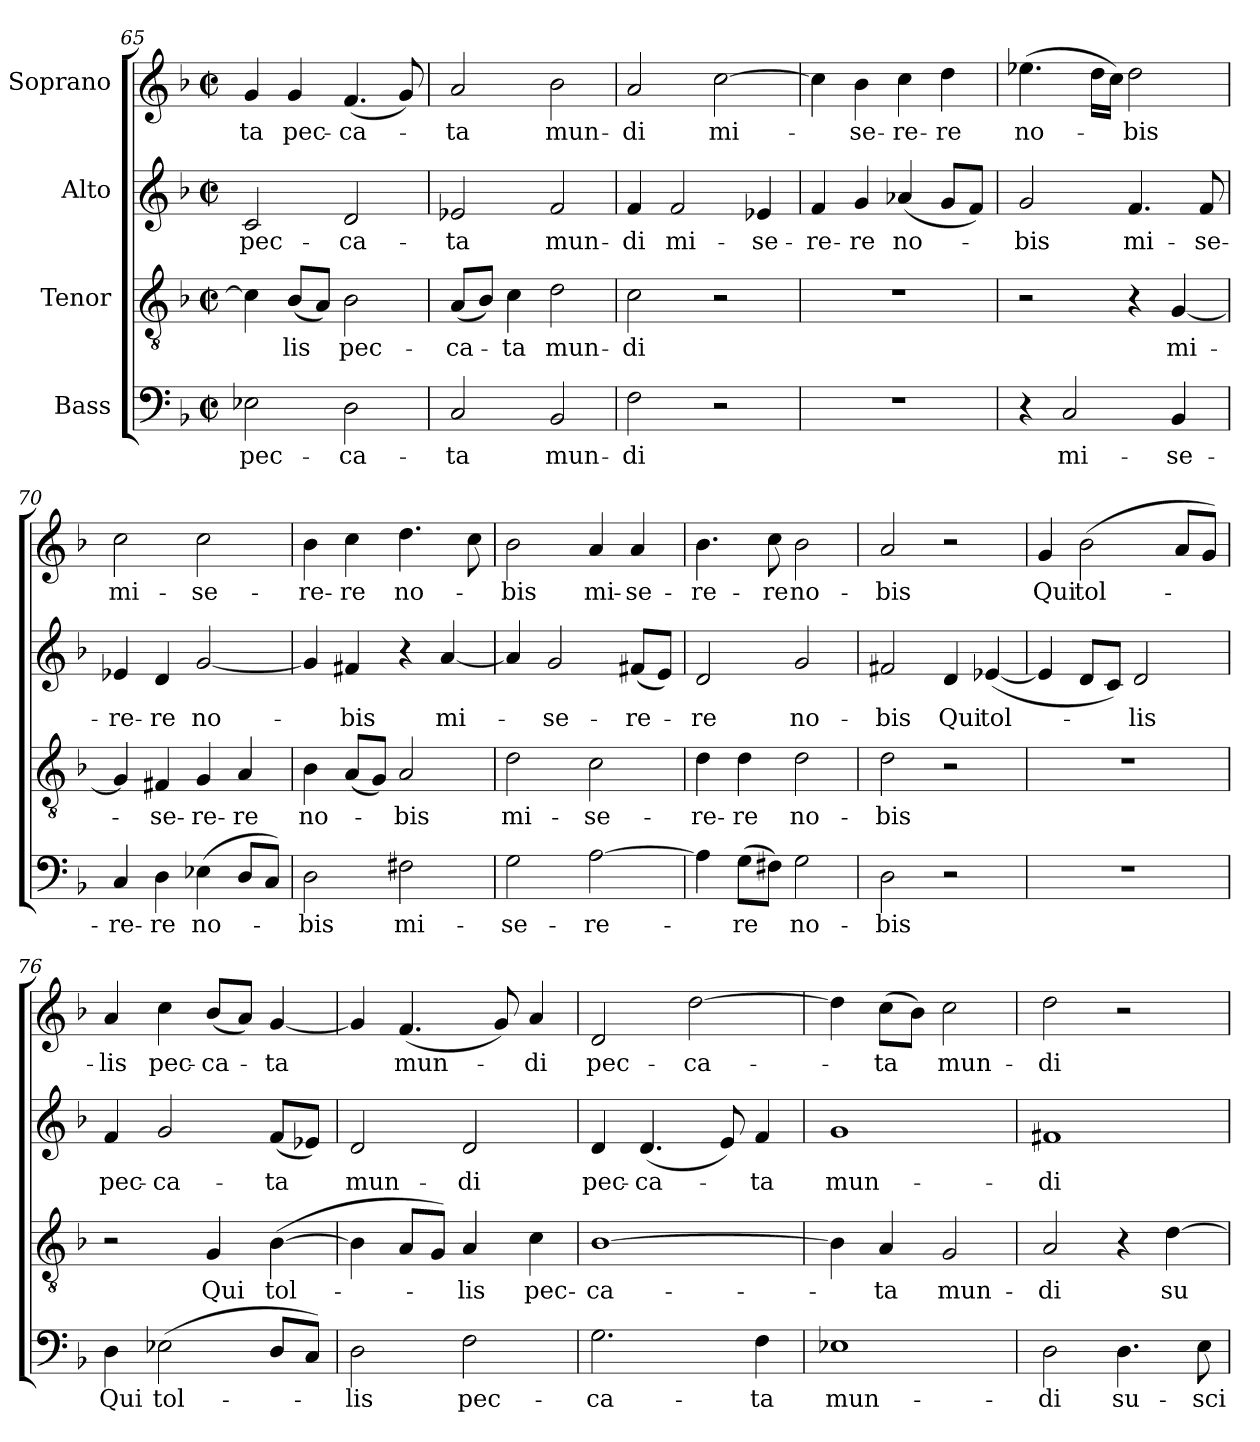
**kern	**text	**kern	**text	**kern	**text	**kern	**text
*part4	*part4	*part3	*part3	*part2	*part2	*part1	*part1
*staff4	*staff4	*staff3	*staff3	*staff2	*staff2	*staff1	*staff1
*I"Bass	*	*I"Tenor	*	*I"Alto	*	*I"Soprano	*
*clefF4	*	*clefGv2	*	*clefG2	*	*clefG2	*
*k[b-]	*	*k[b-]	*	*k[b-]	*	*k[b-]	*
*F:	*	*F:	*	*F:	*	*F:	*
*M2/2	*	*M2/2	*	*M2/2	*	*M2/2	*
*met(c|)	*	*met(c|)	*	*met(c|)	*	*met(c|)	*
=65	=65	=65	=65	=65	=65	=65	=65
2E-X\	pec-	4c\]	.	2c/	pec-	4g/	-ta
.	.	(8B-/L	-lis	.	.	4g/	pec-
.	.	8A/J)	.	.	.	.	.
2D\	-ca-	2B-\	pec-	2d/	-ca-	(4.f/	-ca-
.	.	.	.	.	.	8g/)	.
=66	=66	=66	=66	=66	=66	=66	=66
2C/	-ta	(8A/L	-ca-	2e-X/	-ta	2a/	-ta
.	.	8B-/J)	.	.	.	.	.
.	.	4c\	-ta	.	.	.	.
2BB-/	mun-	2d\	mun-	2f/	mun-	2b-\	mun-
!!LO:LB:g=z
=67	=67	=67	=67	=67	=67	=67	=67
2F\	-di	2c\	-di	4f/	-di	2a/	-di
.	.	.	.	2f/	mi-	.	.
2r	.	2r	.	.	.	[2cc\	mi-
.	.	.	.	4e-X/	-se-	.	.
=68	=68	=68	=68	=68	=68	=68	=68
1r	.	1r	.	4f/	-re-	4cc\]	.
.	.	.	.	4g/	-re	4b-\	-se-
.	.	.	.	(4a-X/	no-	4cc\	-re-
.	.	.	.	8g/L	.	4dd\	-re
.	.	.	.	8f/J)	.	.	.
=69	=69	=69	=69	=69	=69	=69	=69
4r	.	2r	.	2g/	-bis	(4.ee-X\	no-
2C/	mi-	.	.	.	.	.	.
.	.	.	.	.	.	16dd\LL	.
.	.	.	.	.	.	16cc\JJ)	.
.	.	4r	.	4.f/	mi-	2dd\	-bis
4BB-/	-se-	[4G/	mi-	.	.	.	.
.	.	.	.	8f/	-se-	.	.
=70	=70	=70	=70	=70	=70	=70	=70
4C/	-re-	4G/]	.	4e-X/	-re-	2cc\	mi-
4D\	-re	4F#X/	-se-	4d/	-re	.	.
(4E-X\	no-	4G/	-re-	[2g/	no-	2cc\	-se-
8D/L	.	4A/	-re	.	.	.	.
8C/J)	.	.	.	.	.	.	.
=71	=71	=71	=71	=71	=71	=71	=71
2D\	-bis	4B-\	no-	4g/]	.	4b-\	-re-
.	.	(8A/L	.	4f#X/	-bis	4cc\	-re
.	.	8G/J)	.	.	.	.	.
2F#X\	mi-	2A/	-bis	4r	.	4.dd\	no-
.	.	.	.	[4a/	mi-	.	.
.	.	.	.	.	.	8cc\	.
=72	=72	=72	=72	=72	=72	=72	=72
2G\	-se-	2d\	mi-	4a/]	.	2b-\	-bis
.	.	.	.	2g/	-se-	.	.
[2A\	-re-	2c\	-se-	.	.	4a/	mi-
.	.	.	.	(8f#X/L	-re-	4a/	-se-
.	.	.	.	8e/J)	.	.	.
!!LO:LB:g=z
=73	=73	=73	=73	=73	=73	=73	=73
4A\]	.	4d\	-re-	2d/	-re	4.b-\	-re-
(8G\L	-re	4d\	-re	.	.	.	.
8F#X\J)	.	.	.	.	.	8cc\	-re
2G\	no-	2d\	no-	2g/	no-	2b-\	no-
=74	=74	=74	=74	=74	=74	=74	=74
2D\	-bis	2d\	-bis	2f#X/	-bis	2a/	-bis
2r	.	2r	.	4d/	Qui	2r	.
.	.	.	.	([4e-X/	tol-	.	.
=75	=75	=75	=75	=75	=75	=75	=75
1r	.	1r	.	4e-/]	.	4g/	Qui
.	.	.	.	8d/L	.	(2b-\	tol-
.	.	.	.	8c/J)	.	.	.
.	.	.	.	2d/	-lis	.	.
.	.	.	.	.	.	8a/L	.
.	.	.	.	.	.	8g/J)	.
=76	=76	=76	=76	=76	=76	=76	=76
4D\	Qui	2r	.	4f/	pec-	4a/	-lis
(2E-X\	tol-	.	.	2g/	-ca-	4cc\	pec-
.	.	4G/	Qui	.	.	(8b-/L	-ca-
.	.	.	.	.	.	8a/J)	.
8D/L	.	([4B-\	tol-	(8f/L	-ta	[4g/	-ta
8C/J)	.	.	.	8e-X/J)	.	.	.
=77	=77	=77	=77	=77	=77	=77	=77
2D\	-lis	4B-\]	.	2d/	mun-	4g/]	.
.	.	8A/L	.	.	.	(4.f/	mun-
.	.	8G/J)	.	.	.	.	.
2F\	pec-	4A/	-lis	2d/	-di	.	.
.	.	.	.	.	.	8g/)	.
.	.	4c\	pec-	.	.	4a/	-di
=78	=78	=78	=78	=78	=78	=78	=78
2.G\	-ca-	[1B-	-ca-	4d/	pec-	2d/	pec-
.	.	.	.	(4.d/	-ca-	.	.
.	.	.	.	.	.	[2dd\	-ca-
.	.	.	.	8e/)	.	.	.
4F\	-ta	.	.	4f/	-ta	.	.
!!LO:PB:g=z
=79	=79	=79	=79	=79	=79	=79	=79
1E-X	mun-	4B-\]	.	1g	mun-	4dd\]	.
.	.	4A/	-ta	.	.	(8cc\L	-ta
.	.	.	.	.	.	8b-\J)	.
.	.	2G/	mun-	.	.	2cc\	mun-
=80	=80	=80	=80	=80	=80	=80	=80
2D\	-di	2A/	-di	1f#X	-di	2dd\	-di
4.D\	su-	4r	.	.	.	2r	.
.	.	[4d\	su-	.	.	.	.
8E\	-sci-	.	.	.	.	.	.
=	=	=	=	=	=	=	=
*-	*-	*-	*-	*-	*-	*-	*-
